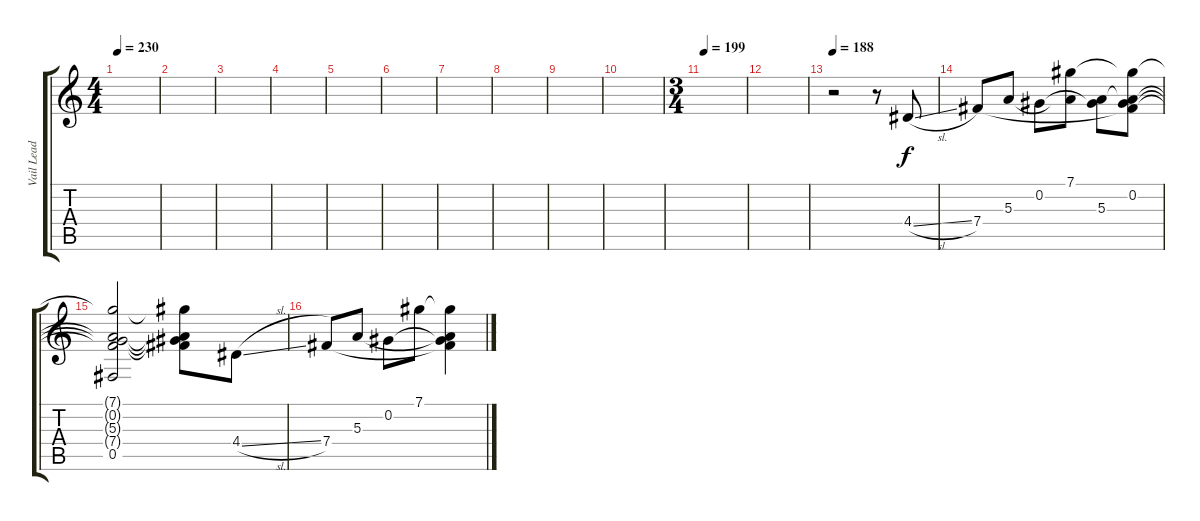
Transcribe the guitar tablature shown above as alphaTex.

\track ("Vail Lead" "Vail Lead") {instrument overdrivenguitar}
\staff {score tabs}
\tuning (Db4 Ab3 E3 B2 Gb2 B1) {hide}
\ts (4 4)
\tempo 230
\clef g2
\ks c
|
|
|
|
|
|
|
|
|
|
\ts (3 4)
\tempo 199
|
|
\tempo 188
r.2 r.8 4.4{sl}.8 |
7.4.8 5.3.8 0.2.8 (7.1 5.3{t}).8 (0.2{t} 5.3).8 (7.1{t} 0.2 5.3{t} 7.4{t}).8 |
(7.1{t} 0.2{t} 5.3{t} 7.4{t} 0.5).2 (7.1{t} 0.2{t} 5.3{t} 7.4{t}).8 4.4{sl}.8 |
7.4.8 5.3.8 0.2.8 7.1.8 (7.1{t} 0.2{t} 5.3{t} 7.4{t}).4
